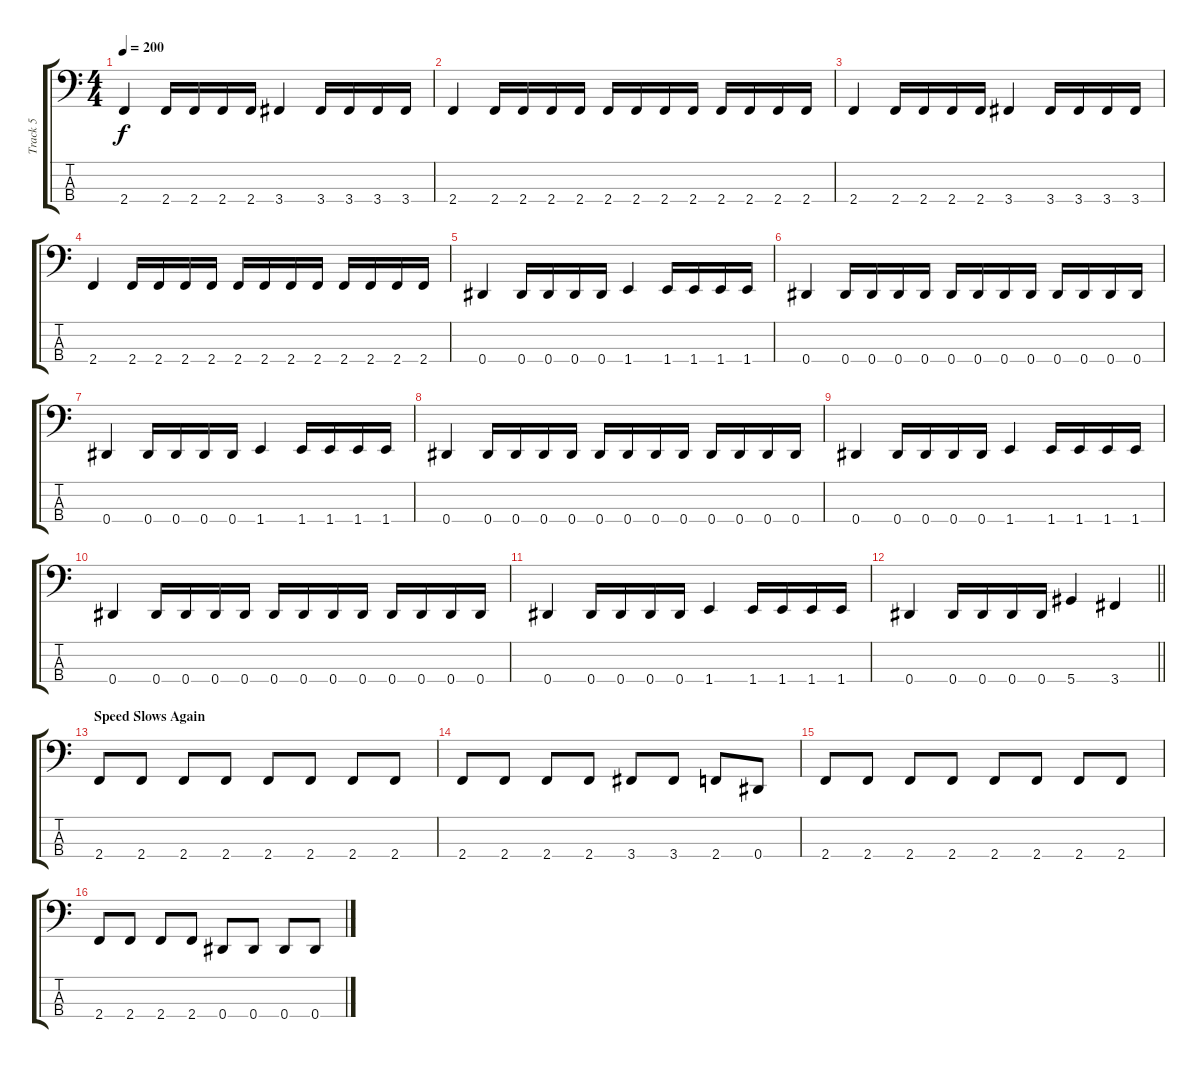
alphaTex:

\track ("Track 5" "Track 5") {instrument slapbass2}
\staff {score tabs}
\tuning (Gb2 Db2 Ab1 Eb1) {hide}
\ts (4 4)
\tempo 200
\clef f4
\ks c
2.4.4{dy f} 2.4.16 2.4.16 2.4.16 2.4.16 3.4.4 3.4.16 3.4.16 3.4.16 3.4.16 |
2.4.4 2.4.16 2.4.16 2.4.16 2.4.16 2.4.16 2.4.16 2.4.16 2.4.16 2.4.16 2.4.16 2.4.16 2.4.16 |
2.4.4 2.4.16 2.4.16 2.4.16 2.4.16 3.4.4 3.4.16 3.4.16 3.4.16 3.4.16 |
2.4.4 2.4.16 2.4.16 2.4.16 2.4.16 2.4.16 2.4.16 2.4.16 2.4.16 2.4.16 2.4.16 2.4.16 2.4.16 |
0.4.4 0.4.16 0.4.16 0.4.16 0.4.16 1.4.4 1.4.16 1.4.16 1.4.16 1.4.16 |
0.4.4 0.4.16 0.4.16 0.4.16 0.4.16 0.4.16 0.4.16 0.4.16 0.4.16 0.4.16 0.4.16 0.4.16 0.4.16 |
0.4.4 0.4.16 0.4.16 0.4.16 0.4.16 1.4.4 1.4.16 1.4.16 1.4.16 1.4.16 |
0.4.4 0.4.16 0.4.16 0.4.16 0.4.16 0.4.16 0.4.16 0.4.16 0.4.16 0.4.16 0.4.16 0.4.16 0.4.16 |
0.4.4 0.4.16 0.4.16 0.4.16 0.4.16 1.4.4 1.4.16 1.4.16 1.4.16 1.4.16 |
0.4.4 0.4.16 0.4.16 0.4.16 0.4.16 0.4.16 0.4.16 0.4.16 0.4.16 0.4.16 0.4.16 0.4.16 0.4.16 |
0.4.4 0.4.16 0.4.16 0.4.16 0.4.16 1.4.4 1.4.16 1.4.16 1.4.16 1.4.16 |
\barLineRight lightlight
0.4.4 0.4.16 0.4.16 0.4.16 0.4.16 5.4.4 3.4.4 |
\section ("" "Speed Slows Again")
2.4.8 2.4.8 2.4.8 2.4.8 2.4.8 2.4.8 2.4.8 2.4.8 |
2.4.8 2.4.8 2.4.8 2.4.8 3.4.8 3.4.8 2.4.8 0.4.8 |
2.4.8 2.4.8 2.4.8 2.4.8 2.4.8 2.4.8 2.4.8 2.4.8 |
2.4.8 2.4.8 2.4.8 2.4.8 0.4.8 0.4.8 0.4.8 0.4.8
